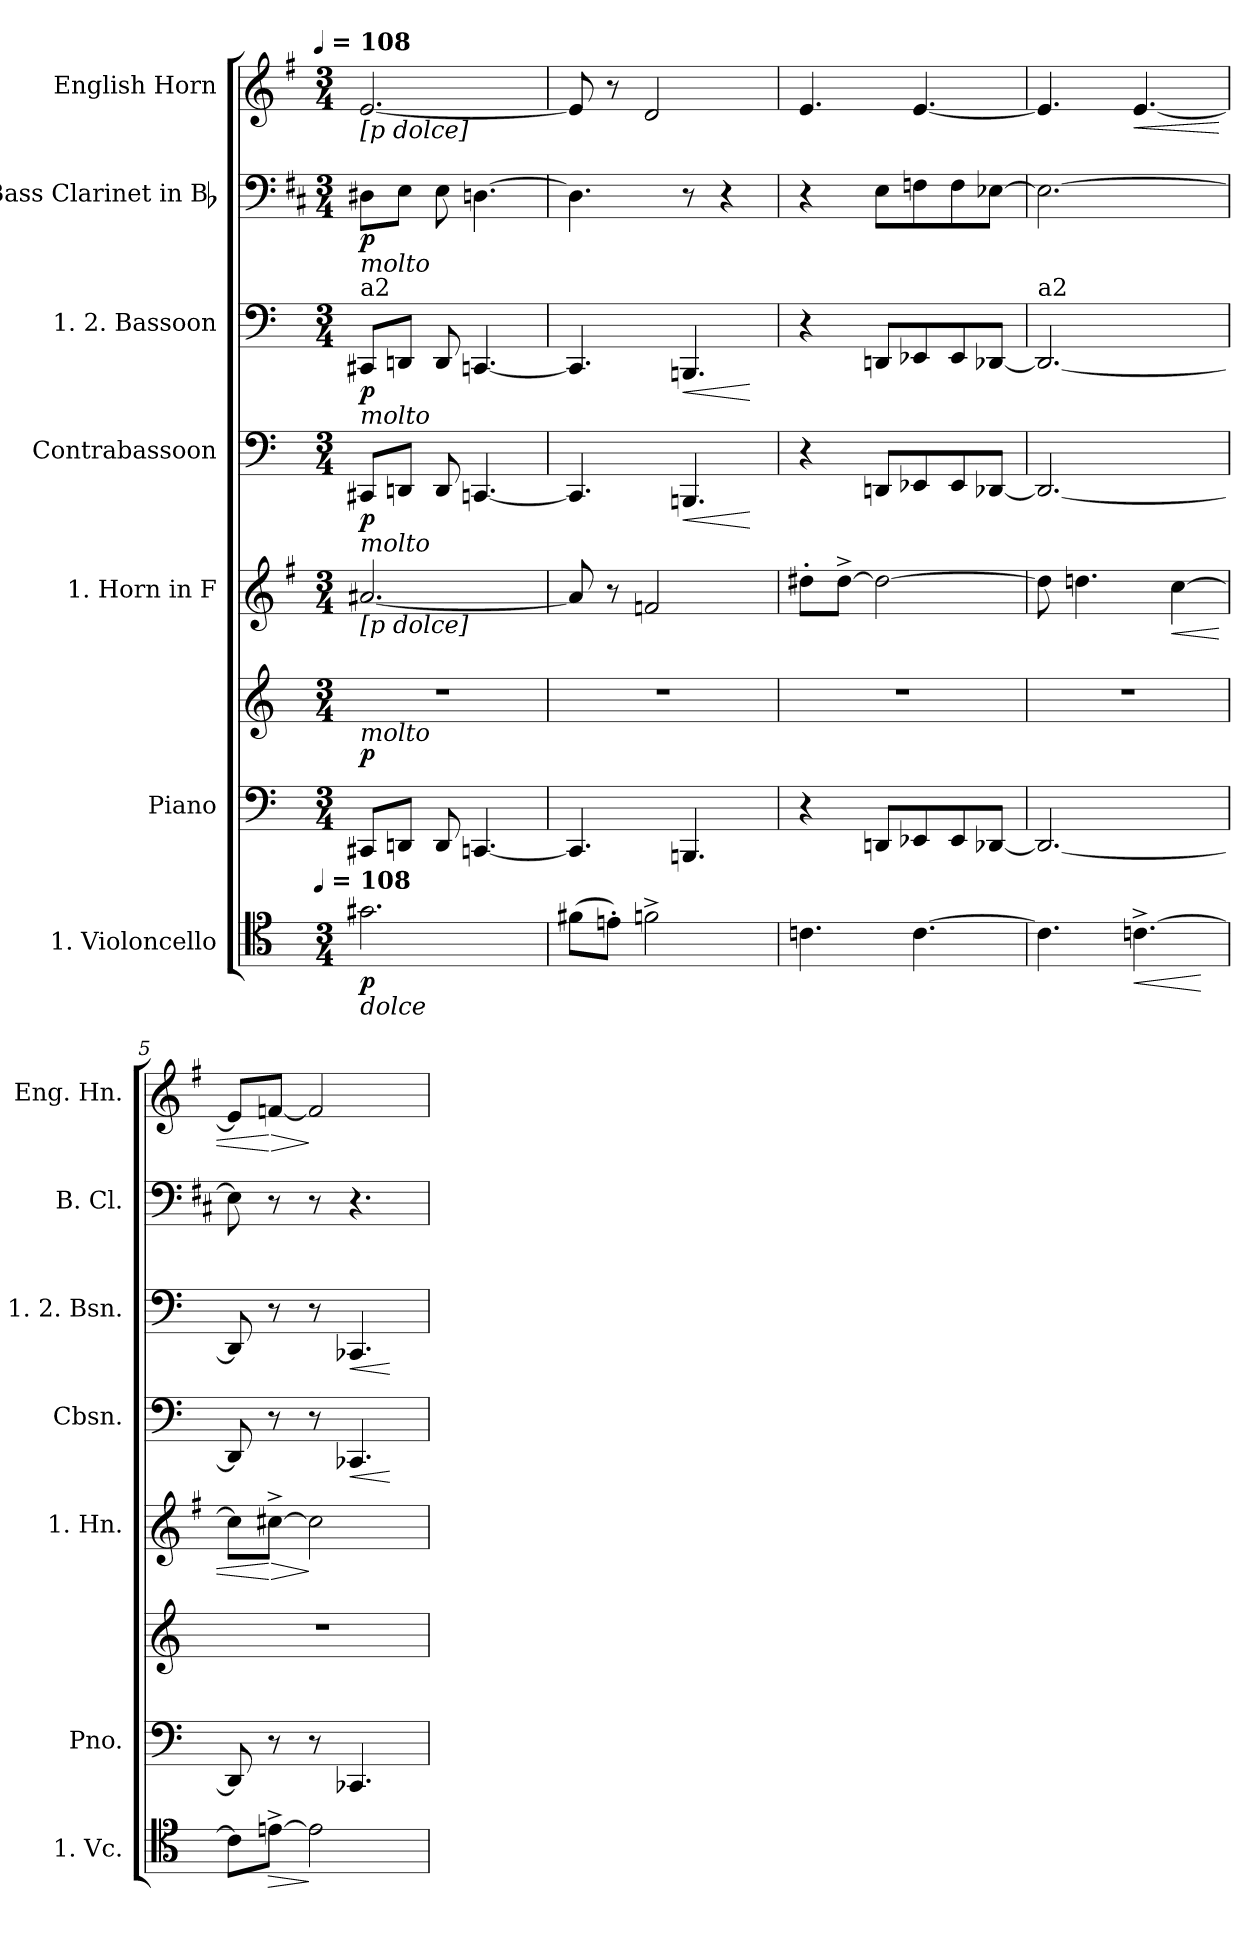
**kern	**dynam	**kern	**kern	**dynam	**kern	**dynam	**kern	**dynam	**kern	**dynam	**kern	**dynam	**kern	**dynam
*part7	*part7	*part6	*part6	*part6	*part5	*part5	*part4	*part4	*part3	*part3	*part2	*part2	*part1	*part1
*staff8	*staff8	*staff7	*staff6	*staff6/7	*staff5	*staff5	*staff4	*staff4	*staff3	*staff3	*staff2	*staff2	*staff1	*staff1
*I"1. Violoncello	*	*I"Piano	*	*	*I"1. Horn in F	*	*I"Contrabassoon	*	*I"1. 2. Bassoon	*	*I"Bass Clarinet in Bb	*	*I"English Horn	*
*I'1. Vc.	*	*I'Pno.	*	*	*I'1. Hn.	*	*I'Cbsn.	*	*I'1. 2. Bsn.	*	*I'B. Cl.	*	*I'Eng. Hn.	*
*clefC4	*	*clefF4	*clefG2	*	*clefG2	*	*clefF4	*	*clefF4	*	*clefF4	*	*clefG2	*
*	*	*	*	*	*ITrd4c7	*	*	*	*	*	*ITrd1c2	*	*ITrd4c7	*
*k[]	*	*k[]	*k[]	*	*k[]	*	*k[]	*	*k[]	*	*k[]	*	*k[]	*
*C:	*	*C:	*C:	*	*C:	*	*C:	*	*C:	*	*C:	*	*C:	*
!!LO:TX:omd:t=[quarter] = 108
*M3/4	*	*M3/4	*M3/4	*	*M3/4	*	*M3/4	*	*M3/4	*	*M3/4	*	*M3/4	*
*MM108	*	*MM108	*MM108	*	*MM108	*	*MM108	*	*MM108	*	*MM108	*	*MM108	*
=1	=1	=1	=1	=1	=1	=1	=1	=1	=1	=1	=1	=1	=1	=1
!	!	!	!	!	!	!	!	!	!	!	!	!	!LO:TX:b:t=[p dolce]	!
!	!	!	!	!	!	!	!	!	!	!	!LO:TX:b:i:t=molto	!	!	!
!	!	!	!	!	!	!	!	!	!LO:TX:b:i:t=molto	!	!	!	!	!
!	!	!	!	!	!	!	!	!	!LO:TX:a:t=a2	!	!	!	!	!
!	!	!	!	!	!	!	!LO:TX:b:i:t=molto	!	!	!	!	!	!	!
!	!	!	!	!	!LO:TX:b:t=[p dolce]	!	!	!	!	!	!	!	!	!
!	!	!	!LO:TX:b:i:t=molto	!	!	!	!	!	!	!	!	!	!	!
!LO:TX:b:i:t=dolce	!	!	!	!	!	!	!	!	!	!	!	!	!	!
!LO:TX:t=[quarter] = 108	!	!	!	!	!	!	!	!	!	!	!	!	!	!
2.g#X	p	8CC#XL	4%3r	p	[2.d#X	.	8CC#XL	p	8CC#XL	p	8C#XL	p	[2.A	.
.	.	8DDnJ	.	.	.	.	8DDnJ	.	8DDnJ	.	8DJ	.	.	.
.	.	8DD	.	.	.	.	8DD	.	8DD	.	8D	.	.	.
.	.	[4.CCn	.	.	.	.	[4.CCn	.	[4.CCn	.	[4.Cn	.	.	.
=2	=2	=2	=2	=2	=2	=2	=2	=2	=2	=2	=2	=2	=2	=2
(8f#XL	.	4.CC]	4%3r	.	8d#]	.	4.CC]	.	4.CC]	.	4.C]	.	8A]	.
8en'J)	.	.	.	.	8r	.	.	.	.	.	.	.	8r	.
2fn^	.	.	.	.	2B-X	.	.	.	.	.	.	.	2G	.
!	!	!	!	!	!	!	!	!LO:HP:b	!	!LO:HP:b	!	!	!	!
.	.	4.BBBn	.	.	.	.	4.BBBn	<	4.BBBn	<	8r	.	.	.
.	.	.	.	.	.	.	.	.	.	.	4r	.	.	.
.	.	.	.	.	.	.	.	[	.	[	.	.	.	.
=3	=3	=3	=3	=3	=3	=3	=3	=3	=3	=3	=3	=3	=3	=3
4.cn	.	4r	4%3r	.	8g#X'L	.	4r	.	4r	.	4r	.	4.A	.
.	.	.	.	.	[8g#^J	.	.	.	.	.	.	.	.	.
.	.	8DDnL	.	.	2g#_	.	8DDnL	.	8DDnL	.	8DL	.	.	.
[4.c	.	8EE-X	.	.	.	.	8EE-X	.	8EE-X	.	8E-X	.	[4.A	.
.	.	8EE-	.	.	.	.	8EE-	.	8EE-	.	8E-	.	.	.
.	.	[8DD-XJ	.	.	.	.	[8DD-XJ	.	[8DD-XJ	.	[8D-XJ	.	.	.
=4	=4	=4	=4	=4	=4	=4	=4	=4	=4	=4	=4	=4	=4	=4
!	!	!	!	!	!	!	!	!	!LO:TX:a:t=a2	!	!	!	!	!
4.c]	.	2.DD-_	4%3r	.	8g#]	.	2.DD-_	.	2.DD-_	.	2.D-_	.	4.A]	.
.	.	.	.	.	4.gn	.	.	.	.	.	.	.	.	.
!	!LO:HP:b	!	!	!	!	!	!	!	!	!	!	!	!	!LO:HP:b
[4.cn^	<	.	.	.	.	.	.	.	.	.	.	.	[4.A	<
!	!	!	!	!	!	!LO:HP:b	!	!	!	!	!	!	!	!
.	.	.	.	.	[4f	<	.	.	.	.	.	.	.	.
.	[	.	.	.	.	.	.	.	.	.	.	.	.	.
=5	=5	=5	=5	=5	=5	=5	=5	=5	=5	=5	=5	=5	=5	=5
8cL]	.	8DD-]	4%3r	.	8fL]	.	8DD-]	.	8DD-]	.	8D-]	.	8AL]	.
!	!LO:HP:b	!	!	!	!	!LO:HP:n=1:b	!	!	!	!	!	!	!	!LO:HP:n=1:b
[8en^J	>	8r	.	.	[8f#X^J	[ >	8r	.	8r	.	8r	.	[8B-XJ	[ >
2e]	]	8r	.	.	2f#]	]	8r	.	8r	.	8r	.	2B-]	]
!	!	!	!	!	!	!	!	!LO:HP:b	!	!LO:HP:b	!	!	!	!
.	.	4.CC-X	.	.	.	.	4.CC-X	<	4.CC-X	<	4.r	.	.	.
.	.	.	.	.	.	.	.	[	.	[	.	.	.	.
=	=	=	=	=	=	=	=	=	=	=	=	=	=	=
*-	*-	*-	*-	*-	*-	*-	*-	*-	*-	*-	*-	*-	*-	*-
